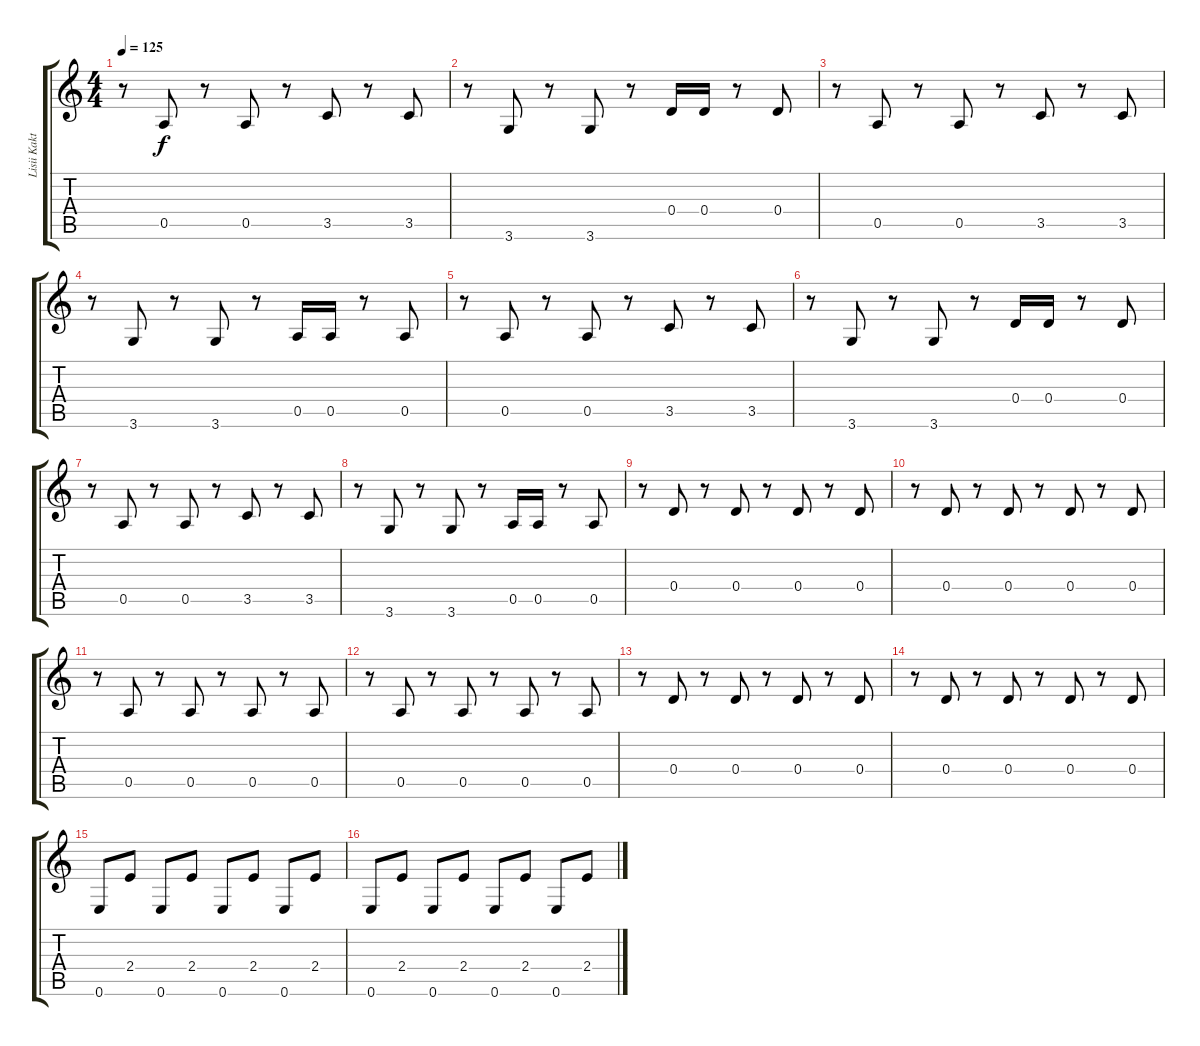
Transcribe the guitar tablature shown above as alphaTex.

\track ("Lisii Kaktus" "Lisii Kakt") {instrument electricbassfinger}
\staff {score tabs}
\tuning (E4 B3 G3 D3 A2 E2) {hide}
\ts (4 4)
\tempo 125
\clef g2
\ks c
r.8{dy f} 0.5.8 r.8 0.5.8 r.8 3.5.8 r.8 3.5.8 |
r.8 3.6.8 r.8 3.6.8 r.8 0.4.16 0.4.16 r.8 0.4.8 |
r.8 0.5.8 r.8 0.5.8 r.8 3.5.8 r.8 3.5.8 |
r.8 3.6.8 r.8 3.6.8 r.8 0.5.16 0.5.16 r.8 0.5.8 |
r.8 0.5.8 r.8 0.5.8 r.8 3.5.8 r.8 3.5.8 |
r.8 3.6.8 r.8 3.6.8 r.8 0.4.16 0.4.16 r.8 0.4.8 |
r.8 0.5.8 r.8 0.5.8 r.8 3.5.8 r.8 3.5.8 |
r.8 3.6.8 r.8 3.6.8 r.8 0.5.16 0.5.16 r.8 0.5.8 |
r.8 0.4.8 r.8 0.4.8 r.8 0.4.8 r.8 0.4.8 |
r.8 0.4.8 r.8 0.4.8 r.8 0.4.8 r.8 0.4.8 |
r.8 0.5.8 r.8 0.5.8 r.8 0.5.8 r.8 0.5.8 |
r.8 0.5.8 r.8 0.5.8 r.8 0.5.8 r.8 0.5.8 |
r.8 0.4.8 r.8 0.4.8 r.8 0.4.8 r.8 0.4.8 |
r.8 0.4.8 r.8 0.4.8 r.8 0.4.8 r.8 0.4.8 |
0.6.8 2.4.8 0.6.8 2.4.8 0.6.8 2.4.8 0.6.8 2.4.8 |
0.6.8 2.4.8 0.6.8 2.4.8 0.6.8 2.4.8 0.6.8 2.4.8
